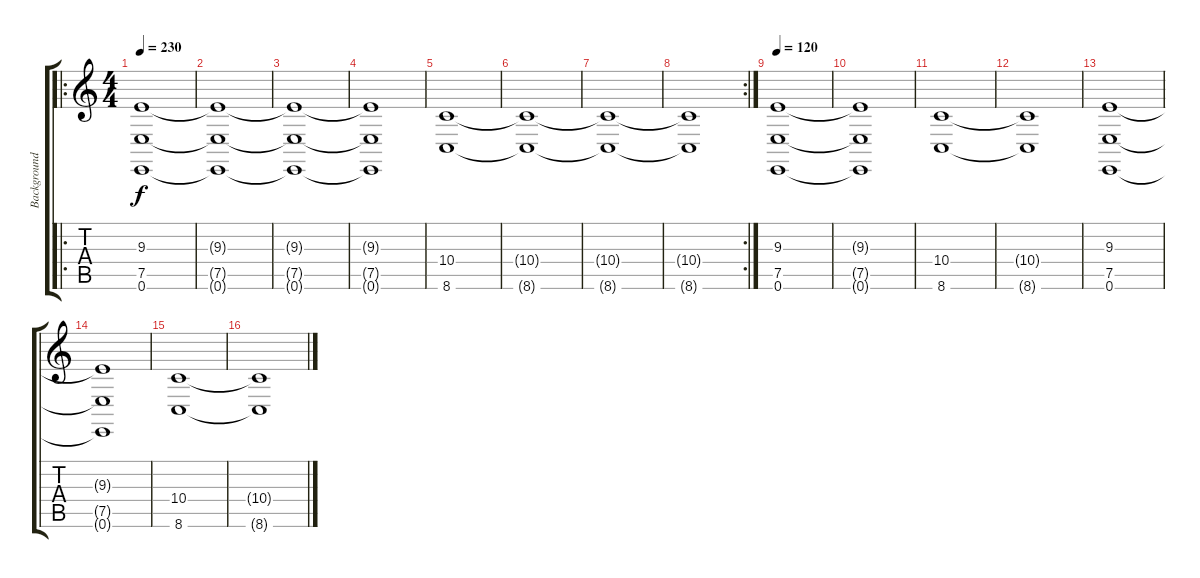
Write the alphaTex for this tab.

\track ("Background Choirs" "Background") {instrument choiraahs}
\staff {score tabs}
\tuning (E4 B3 G3 D3 A2 E2) {hide}
\ro
\ts (4 4)
\tempo 230
\clef g2
\ks c
(9.3 7.5 0.6).1{dy f} |
(9.3{t} 7.5{t} 0.6{t}).1 |
(9.3{t} 7.5{t} 0.6{t}).1 |
(9.3{t} 7.5{t} 0.6{t}).1 |
(10.4 8.6).1 |
(10.4{t} 8.6{t}).1 |
(10.4{t} 8.6{t}).1 |
\rc 2
(10.4{t} 8.6{t}).1 |
\tempo 120
(9.3 7.5 0.6).1 |
(9.3{t} 7.5{t} 0.6{t}).1 |
(10.4 8.6).1 |
(10.4{t} 8.6{t}).1 |
(9.3 7.5 0.6).1 |
(9.3{t} 7.5{t} 0.6{t}).1 |
(10.4 8.6).1 |
(10.4{t} 8.6{t}).1
